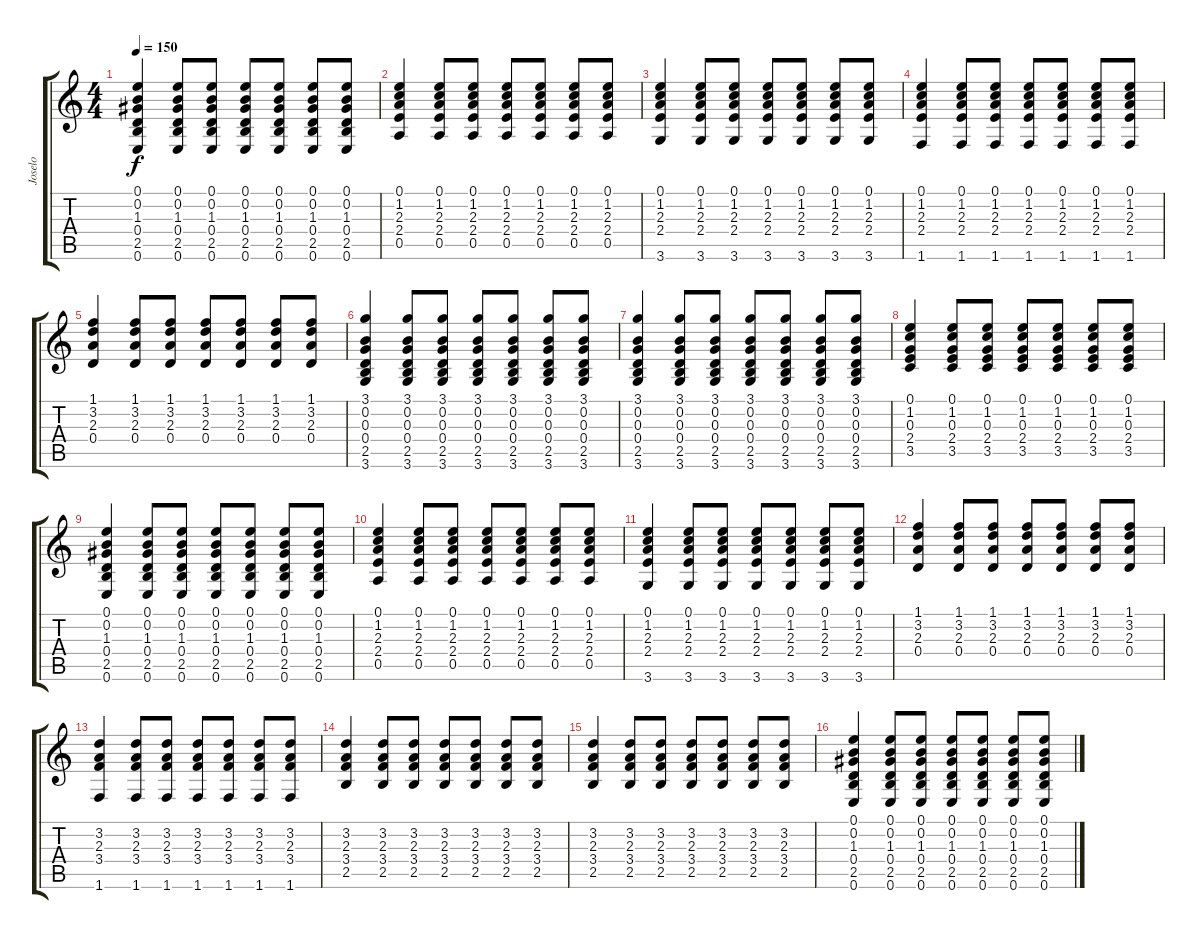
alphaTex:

\track ("Joselo" "Joselo") {instrument acousticguitarsteel}
\staff {score tabs}
\tuning (E4 B3 G3 D3 A2 E2) {hide}
\ts (4 4)
\tempo 150
\clef g2
\ks c
(0.1 0.2 1.3 0.4 2.5 0.6).4{dy f} (0.1 0.2 1.3 0.4 2.5 0.6).8 (0.1 0.2 1.3 0.4 2.5 0.6).8 (0.1 0.2 1.3 0.4 2.5 0.6).8 (0.1 0.2 1.3 0.4 2.5 0.6).8 (0.1 0.2 1.3 0.4 2.5 0.6).8 (0.1 0.2 1.3 0.4 2.5 0.6).8 |
(0.1 1.2 2.3 2.4 0.5).4 (0.1 1.2 2.3 2.4 0.5).8 (0.1 1.2 2.3 2.4 0.5).8 (0.1 1.2 2.3 2.4 0.5).8 (0.1 1.2 2.3 2.4 0.5).8 (0.1 1.2 2.3 2.4 0.5).8 (0.1 1.2 2.3 2.4 0.5).8 |
(0.1 1.2 2.3 2.4 3.6).4 (0.1 1.2 2.3 2.4 3.6).8 (0.1 1.2 2.3 2.4 3.6).8 (0.1 1.2 2.3 2.4 3.6).8 (0.1 1.2 2.3 2.4 3.6).8 (0.1 1.2 2.3 2.4 3.6).8 (0.1 1.2 2.3 2.4 3.6).8 |
(0.1 1.2 2.3 2.4 1.6).4 (0.1 1.2 2.3 2.4 1.6).8 (0.1 1.2 2.3 2.4 1.6).8 (0.1 1.2 2.3 2.4 1.6).8 (0.1 1.2 2.3 2.4 1.6).8 (0.1 1.2 2.3 2.4 1.6).8 (0.1 1.2 2.3 2.4 1.6).8 |
(1.1 3.2 2.3 0.4).4 (1.1 3.2 2.3 0.4).8 (1.1 3.2 2.3 0.4).8 (1.1 3.2 2.3 0.4).8 (1.1 3.2 2.3 0.4).8 (1.1 3.2 2.3 0.4).8 (1.1 3.2 2.3 0.4).8 |
(3.1 0.2 0.3 0.4 2.5 3.6).4 (3.1 0.2 0.3 0.4 2.5 3.6).8 (3.1 0.2 0.3 0.4 2.5 3.6).8 (3.1 0.2 0.3 0.4 2.5 3.6).8 (3.1 0.2 0.3 0.4 2.5 3.6).8 (3.1 0.2 0.3 0.4 2.5 3.6).8 (3.1 0.2 0.3 0.4 2.5 3.6).8 |
(3.1 0.2 0.3 0.4 2.5 3.6).4 (3.1 0.2 0.3 0.4 2.5 3.6).8 (3.1 0.2 0.3 0.4 2.5 3.6).8 (3.1 0.2 0.3 0.4 2.5 3.6).8 (3.1 0.2 0.3 0.4 2.5 3.6).8 (3.1 0.2 0.3 0.4 2.5 3.6).8 (3.1 0.2 0.3 0.4 2.5 3.6).8 |
(0.1 1.2 0.3 2.4 3.5).4 (0.1 1.2 0.3 2.4 3.5).8 (0.1 1.2 0.3 2.4 3.5).8 (0.1 1.2 0.3 2.4 3.5).8 (0.1 1.2 0.3 2.4 3.5).8 (0.1 1.2 0.3 2.4 3.5).8 (0.1 1.2 0.3 2.4 3.5).8 |
(0.1 0.2 1.3 0.4 2.5 0.6).4 (0.1 0.2 1.3 0.4 2.5 0.6).8 (0.1 0.2 1.3 0.4 2.5 0.6).8 (0.1 0.2 1.3 0.4 2.5 0.6).8 (0.1 0.2 1.3 0.4 2.5 0.6).8 (0.1 0.2 1.3 0.4 2.5 0.6).8 (0.1 0.2 1.3 0.4 2.5 0.6).8 |
(0.1 1.2 2.3 2.4 0.5).4 (0.1 1.2 2.3 2.4 0.5).8 (0.1 1.2 2.3 2.4 0.5).8 (0.1 1.2 2.3 2.4 0.5).8 (0.1 1.2 2.3 2.4 0.5).8 (0.1 1.2 2.3 2.4 0.5).8 (0.1 1.2 2.3 2.4 0.5).8 |
(0.1 1.2 2.3 2.4 3.6).4 (0.1 1.2 2.3 2.4 3.6).8 (0.1 1.2 2.3 2.4 3.6).8 (0.1 1.2 2.3 2.4 3.6).8 (0.1 1.2 2.3 2.4 3.6).8 (0.1 1.2 2.3 2.4 3.6).8 (0.1 1.2 2.3 2.4 3.6).8 |
(1.1 3.2 2.3 0.4).4 (1.1 3.2 2.3 0.4).8 (1.1 3.2 2.3 0.4).8 (1.1 3.2 2.3 0.4).8 (1.1 3.2 2.3 0.4).8 (1.1 3.2 2.3 0.4).8 (1.1 3.2 2.3 0.4).8 |
(3.2 2.3 3.4 1.6).4 (3.2 2.3 3.4 1.6).8 (3.2 2.3 3.4 1.6).8 (3.2 2.3 3.4 1.6).8 (3.2 2.3 3.4 1.6).8 (3.2 2.3 3.4 1.6).8 (3.2 2.3 3.4 1.6).8 |
(3.2 2.3 3.4 2.5).4 (3.2 2.3 3.4 2.5).8 (3.2 2.3 3.4 2.5).8 (3.2 2.3 3.4 2.5).8 (3.2 2.3 3.4 2.5).8 (3.2 2.3 3.4 2.5).8 (3.2 2.3 3.4 2.5).8 |
(3.2 2.3 3.4 2.5).4 (3.2 2.3 3.4 2.5).8 (3.2 2.3 3.4 2.5).8 (3.2 2.3 3.4 2.5).8 (3.2 2.3 3.4 2.5).8 (3.2 2.3 3.4 2.5).8 (3.2 2.3 3.4 2.5).8 |
(0.1 0.2 1.3 0.4 2.5 0.6).4 (0.1 0.2 1.3 0.4 2.5 0.6).8 (0.1 0.2 1.3 0.4 2.5 0.6).8 (0.1 0.2 1.3 0.4 2.5 0.6).8 (0.1 0.2 1.3 0.4 2.5 0.6).8 (0.1 0.2 1.3 0.4 2.5 0.6).8 (0.1 0.2 1.3 0.4 2.5 0.6).8
